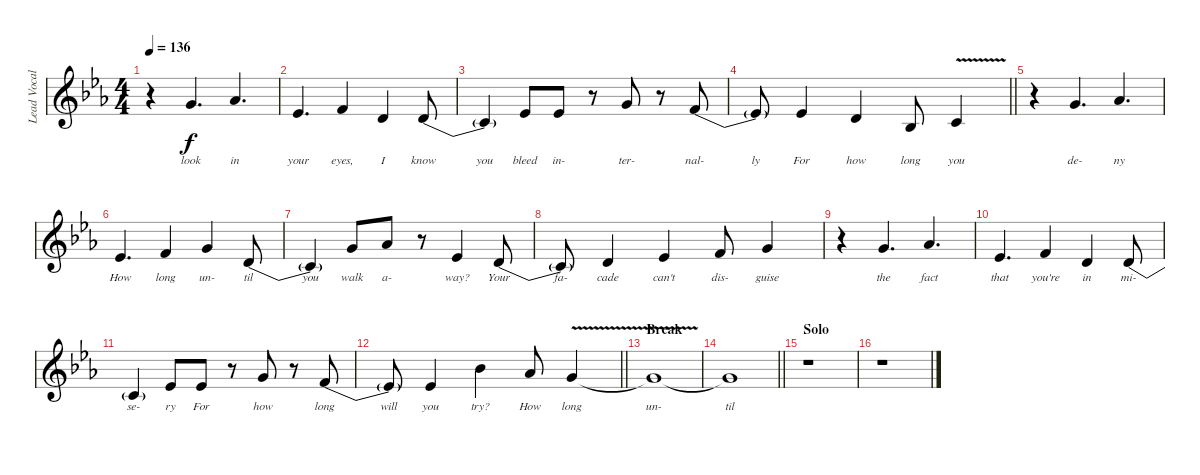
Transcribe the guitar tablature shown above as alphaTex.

\track ("Lead Vocals" "Lead Vocal") {instrument lead6voice}
\staff {score}
\tuning (D4 A3 F3 C3 G2 C2) {hide}
\ts (4 4)
\tempo 136
\clef g2
\ks eb
r.4{dy f} 5.1.4{d lyrics (0 "look") lyrics (1 "") lyrics (2 "") lyrics (3 "") lyrics (4 "")} 6.1.4{d lyrics (0 "in") lyrics (1 "") lyrics (2 "") lyrics (3 "") lyrics (4 "")} |
6.2.4{d lyrics (0 "your") lyrics (1 "") lyrics (2 "") lyrics (3 "") lyrics (4 "")} 8.2.4{lyrics (0 "eyes,") lyrics (1 "") lyrics (2 "") lyrics (3 "") lyrics (4 "")} 5.2.4{lyrics (0 "I") lyrics (1 "") lyrics (2 "") lyrics (3 "") lyrics (4 "")} 7.3{be (custom 0 4 15 4 25 0 60 0)}.8{lyrics (0 "know") lyrics (1 "") lyrics (2 "") lyrics (3 "") lyrics (4 "")} |
7.3{t}.4{lyrics (0 "you") lyrics (1 "") lyrics (2 "") lyrics (3 "") lyrics (4 "")} 6.2.8{lyrics (0 "bleed") lyrics (1 "") lyrics (2 "") lyrics (3 "") lyrics (4 "")} 6.2.8{lyrics (0 "in-") lyrics (1 "") lyrics (2 "") lyrics (3 "") lyrics (4 "")} r.8 5.1.8{lyrics (0 "ter-") lyrics (1 "") lyrics (2 "") lyrics (3 "") lyrics (4 "")} r.8 6.2{be (custom 0 4 25 4 35 0 60 0)}.8{lyrics (0 "nal-") lyrics (1 "") lyrics (2 "") lyrics (3 "") lyrics (4 "")} |
\barLineRight lightlight
6.2{t}.8{lyrics (0 "ly") lyrics (1 "") lyrics (2 "") lyrics (3 "") lyrics (4 "")} 6.2.4{lyrics (0 "For") lyrics (1 "") lyrics (2 "") lyrics (3 "") lyrics (4 "")} 5.2.4{lyrics (0 "how") lyrics (1 "") lyrics (2 "") lyrics (3 "") lyrics (4 "")} 5.3.8{lyrics (0 "long") lyrics (1 "") lyrics (2 "") lyrics (3 "") lyrics (4 "")} 7.3{v}.4{lyrics (0 "you") lyrics (1 "") lyrics (2 "") lyrics (3 "") lyrics (4 "")} |
r.4 5.1.4{d lyrics (0 "de-") lyrics (1 "") lyrics (2 "") lyrics (3 "") lyrics (4 "")} 6.1.4{d lyrics (0 "ny") lyrics (1 "") lyrics (2 "") lyrics (3 "") lyrics (4 "")} |
6.2.4{d lyrics (0 "How") lyrics (1 "") lyrics (2 "") lyrics (3 "") lyrics (4 "")} 8.2.4{lyrics (0 "long") lyrics (1 "") lyrics (2 "") lyrics (3 "") lyrics (4 "")} 5.1.4{lyrics (0 "un-") lyrics (1 "") lyrics (2 "") lyrics (3 "") lyrics (4 "")} 7.3{be (custom 0 4 15 4 25 0 60 0)}.8{lyrics (0 "til") lyrics (1 "") lyrics (2 "") lyrics (3 "") lyrics (4 "")} |
7.3{t}.4{lyrics (0 "you") lyrics (1 "") lyrics (2 "") lyrics (3 "") lyrics (4 "")} 5.1.8{lyrics (0 "walk") lyrics (1 "") lyrics (2 "") lyrics (3 "") lyrics (4 "")} 6.1.8{lyrics (0 "a-") lyrics (1 "") lyrics (2 "") lyrics (3 "") lyrics (4 "")} r.8 6.2.4{lyrics (0 "way?") lyrics (1 "") lyrics (2 "") lyrics (3 "") lyrics (4 "")} 7.3{be (custom 0 4 15 4 25 0 60 0)}.8{lyrics (0 "Your") lyrics (1 "") lyrics (2 "") lyrics (3 "") lyrics (4 "")} |
7.3{t}.8{lyrics (0 "fa-") lyrics (1 "") lyrics (2 "") lyrics (3 "") lyrics (4 "")} 5.2.4{lyrics (0 "cade") lyrics (1 "") lyrics (2 "") lyrics (3 "") lyrics (4 "")} 6.2.4{lyrics (0 "can't") lyrics (1 "") lyrics (2 "") lyrics (3 "") lyrics (4 "")} 8.2.8{lyrics (0 "dis-") lyrics (1 "") lyrics (2 "") lyrics (3 "") lyrics (4 "")} 5.1.4{lyrics (0 "guise") lyrics (1 "") lyrics (2 "") lyrics (3 "") lyrics (4 "")} |
r.4 5.1.4{d lyrics (0 "the") lyrics (1 "") lyrics (2 "") lyrics (3 "") lyrics (4 "")} 6.1.4{d lyrics (0 "fact") lyrics (1 "") lyrics (2 "") lyrics (3 "") lyrics (4 "")} |
6.2.4{d lyrics (0 "that") lyrics (1 "") lyrics (2 "") lyrics (3 "") lyrics (4 "")} 8.2.4{lyrics (0 "you're") lyrics (1 "") lyrics (2 "") lyrics (3 "") lyrics (4 "")} 5.2.4{lyrics (0 "in") lyrics (1 "") lyrics (2 "") lyrics (3 "") lyrics (4 "")} 7.3{be (custom 0 4 15 4 25 0 60 0)}.8{lyrics (0 "mi-") lyrics (1 "") lyrics (2 "") lyrics (3 "") lyrics (4 "")} |
7.3{t}.4{lyrics (0 "se-") lyrics (1 "") lyrics (2 "") lyrics (3 "") lyrics (4 "")} 6.2.8{lyrics (0 "ry") lyrics (1 "") lyrics (2 "") lyrics (3 "") lyrics (4 "")} 6.2.8{lyrics (0 "For") lyrics (1 "") lyrics (2 "") lyrics (3 "") lyrics (4 "")} r.8 5.1.8{lyrics (0 "how") lyrics (1 "") lyrics (2 "") lyrics (3 "") lyrics (4 "")} r.8 6.2{be (custom 0 4 25 4 35 0 60 0)}.8{lyrics (0 "long") lyrics (1 "") lyrics (2 "") lyrics (3 "") lyrics (4 "")} |
\barLineRight lightlight
6.2{t}.8{lyrics (0 "will") lyrics (1 "") lyrics (2 "") lyrics (3 "") lyrics (4 "")} 6.2.4{lyrics (0 "you") lyrics (1 "") lyrics (2 "") lyrics (3 "") lyrics (4 "")} 8.1.4{lyrics (0 "try?") lyrics (1 "") lyrics (2 "") lyrics (3 "") lyrics (4 "")} 6.1.8{lyrics (0 "How") lyrics (1 "") lyrics (2 "") lyrics (3 "") lyrics (4 "")} 5.1{v}.4{lyrics (0 "long") lyrics (1 "") lyrics (2 "") lyrics (3 "") lyrics (4 "")} |
\section ("" "Break")
5.1{t}.1{lyrics (0 "un-") lyrics (1 "") lyrics (2 "") lyrics (3 "") lyrics (4 "")} |
\barLineRight lightlight
5.1{t}.1{lyrics (0 "til") lyrics (1 "") lyrics (2 "") lyrics (3 "") lyrics (4 "")} |
\section ("" "Solo")
r.1 |
r.1
